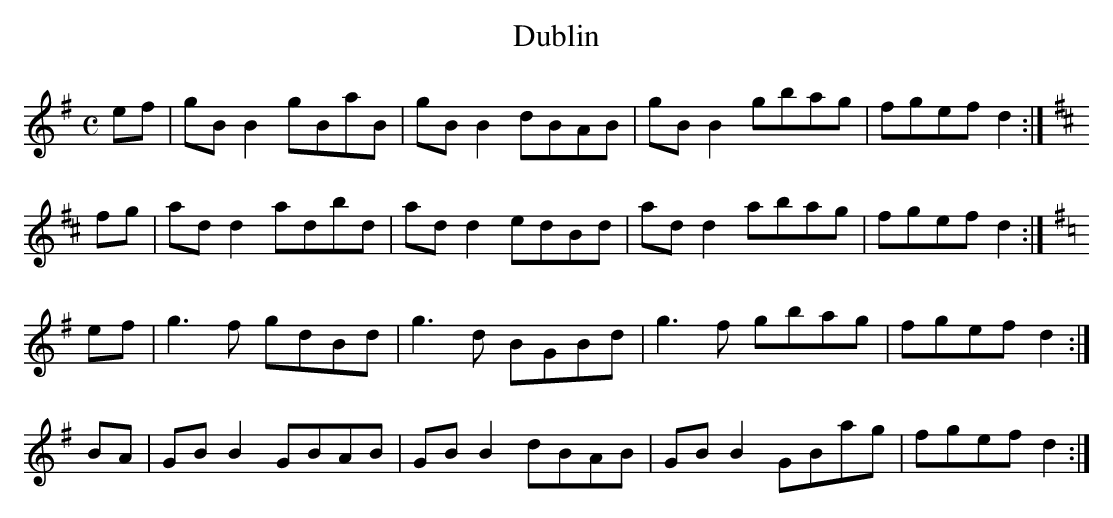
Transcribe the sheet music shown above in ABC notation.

X:1
T:Dublin
M:C
L:1/8
K:G Major
ef|gBB2 gBaB|gBB2 dBAB|gBB2 gbag|fgef d2:|!
K:D Major
fg|add2 adbd|add2 edBd|add2 abag|fgef d2:|!
K:G Major
ef|g3f gdBd|g3d BGBd|g3f gbag|fgef d2:|!
BA|GBB2 GBAB|GBB2 dBAB|GBB2 GBag|fgef d2:|!
